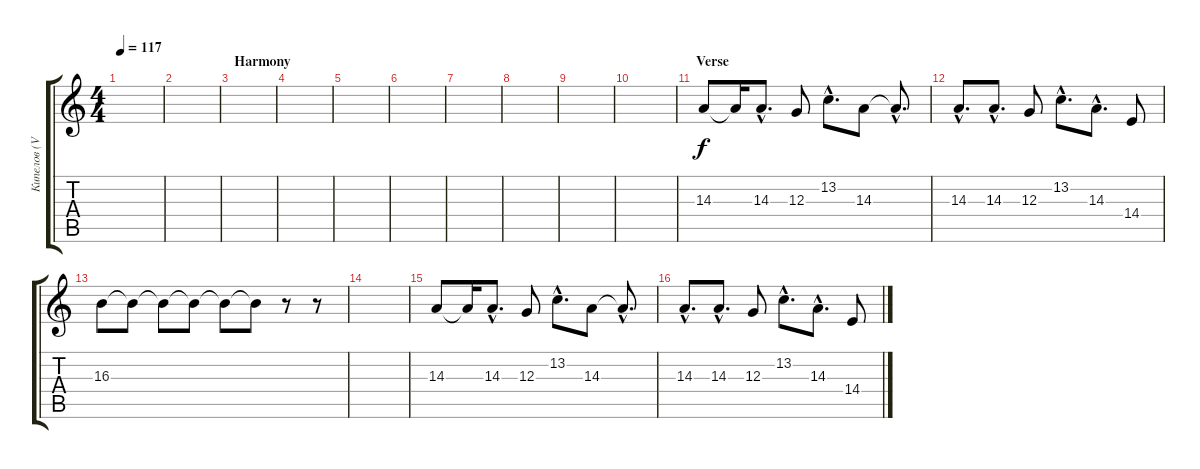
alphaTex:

\track ("Кипелов (Vocal)" "Кипелов (V") {instrument lead6voice}
\staff {score tabs}
\tuning (E4 B3 G3 D3 A2 E2) {hide}
\ts (4 4)
\tempo 117
\clef g2
\ks c
|
|
\section ("" "Harmony")
|
|
|
|
|
|
|
|
\section ("" "Verse")
14.3.8 14.3{t}.16 14.3{hac}.8{d} 12.3.8 13.2{hac}.8{d} 14.3.8 14.3{hac t}.8{d} |
14.3{hac}.8{d} 14.3{hac}.8{d} 12.3.8 13.2{hac}.8{d} 14.3{hac}.8{d} 14.4.8 |
16.3.8 16.3{t}.8 16.3{t}.8 16.3{t}.8 16.3{t}.8 16.3{t}.8 r.8 r.8 |
|
14.3.8 14.3{t}.16 14.3{hac}.8{d} 12.3.8 13.2{hac}.8{d} 14.3.8 14.3{hac t}.8{d} |
14.3{hac}.8{d} 14.3{hac}.8{d} 12.3.8 13.2{hac}.8{d} 14.3{hac}.8{d} 14.4.8
